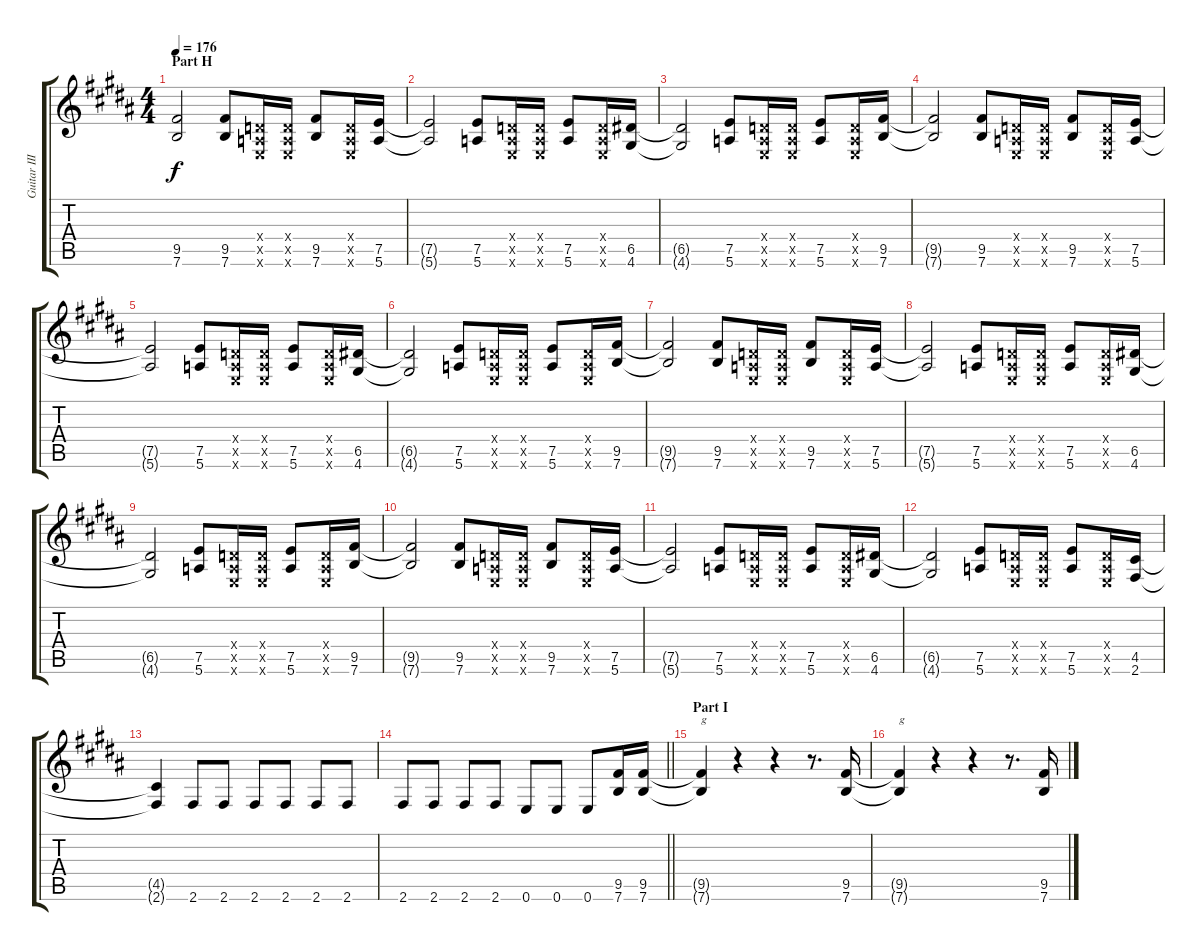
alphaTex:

\track ("Guitar III (Kazuma)" "Guitar III") {instrument distortionguitar}
\staff {score tabs}
\tuning (E4 B3 G3 D3 A2 E2) {hide}
\ts (4 4)
\section ("" "Part H")
\tempo 176
\clef g2
\ks b
(9.5{t} 7.6{t}).2{dy f} (9.5 7.6).8 (0.4{x} 0.5{x} 0.6{x}).16 (0.4{x} 0.5{x} 0.6{x}).16 (9.5 7.6).8 (0.4{x} 0.5{x} 0.6{x}).16 (7.5 5.6).16 |
(7.5{t} 5.6{t}).2 (7.5 5.6).8 (0.4{x} 0.5{x} 0.6{x}).16 (0.4{x} 0.5{x} 0.6{x}).16 (7.5 5.6).8 (0.4{x} 0.5{x} 0.6{x}).16 (6.5 4.6).16 |
(6.5{t} 4.6{t}).2 (7.5 5.6).8 (0.4{x} 0.5{x} 0.6{x}).16 (0.4{x} 0.5{x} 0.6{x}).16 (7.5 5.6).8 (0.4{x} 0.5{x} 0.6{x}).16 (9.5 7.6).16 |
(9.5{t} 7.6{t}).2 (9.5 7.6).8 (0.4{x} 0.5{x} 0.6{x}).16 (0.4{x} 0.5{x} 0.6{x}).16 (9.5 7.6).8 (0.4{x} 0.5{x} 0.6{x}).16 (7.5 5.6).16 |
(7.5{t} 5.6{t}).2 (7.5 5.6).8 (0.4{x} 0.5{x} 0.6{x}).16 (0.4{x} 0.5{x} 0.6{x}).16 (7.5 5.6).8 (0.4{x} 0.5{x} 0.6{x}).16 (6.5 4.6).16 |
(6.5{t} 4.6{t}).2 (7.5 5.6).8 (0.4{x} 0.5{x} 0.6{x}).16 (0.4{x} 0.5{x} 0.6{x}).16 (7.5 5.6).8 (0.4{x} 0.5{x} 0.6{x}).16 (9.5 7.6).16 |
(9.5{t} 7.6{t}).2 (9.5 7.6).8 (0.4{x} 0.5{x} 0.6{x}).16 (0.4{x} 0.5{x} 0.6{x}).16 (9.5 7.6).8 (0.4{x} 0.5{x} 0.6{x}).16 (7.5 5.6).16 |
(7.5{t} 5.6{t}).2 (7.5 5.6).8 (0.4{x} 0.5{x} 0.6{x}).16 (0.4{x} 0.5{x} 0.6{x}).16 (7.5 5.6).8 (0.4{x} 0.5{x} 0.6{x}).16 (6.5 4.6).16 |
(6.5{t} 4.6{t}).2 (7.5 5.6).8 (0.4{x} 0.5{x} 0.6{x}).16 (0.4{x} 0.5{x} 0.6{x}).16 (7.5 5.6).8 (0.4{x} 0.5{x} 0.6{x}).16 (9.5 7.6).16 |
(9.5{t} 7.6{t}).2 (9.5 7.6).8 (0.4{x} 0.5{x} 0.6{x}).16 (0.4{x} 0.5{x} 0.6{x}).16 (9.5 7.6).8 (0.4{x} 0.5{x} 0.6{x}).16 (7.5 5.6).16 |
(7.5{t} 5.6{t}).2 (7.5 5.6).8 (0.4{x} 0.5{x} 0.6{x}).16 (0.4{x} 0.5{x} 0.6{x}).16 (7.5 5.6).8 (0.4{x} 0.5{x} 0.6{x}).16 (6.5 4.6).16 |
(6.5{t} 4.6{t}).2 (7.5 5.6).8 (0.4{x} 0.5{x} 0.6{x}).16 (0.4{x} 0.5{x} 0.6{x}).16 (7.5 5.6).8 (0.4{x} 0.5{x} 0.6{x}).16 (4.5 2.6).16 |
(4.5{t} 2.6{t}).4 2.6.8 2.6.8 2.6.8 2.6.8 2.6.8 2.6.8 |
\barLineRight lightlight
2.6.8 2.6.8 2.6.8 2.6.8 0.6.8 0.6.8 0.6.8 (9.5 7.6).16 (9.5 7.6).16 |
\section ("" "Part I")
(9.5{t} 7.6{t}).4{txt "g"} r.4 r.4 r.8{d} (9.5 7.6).16 |
(9.5{t} 7.6{t}).4{txt "g"} r.4 r.4 r.8{d} (9.5 7.6).16
